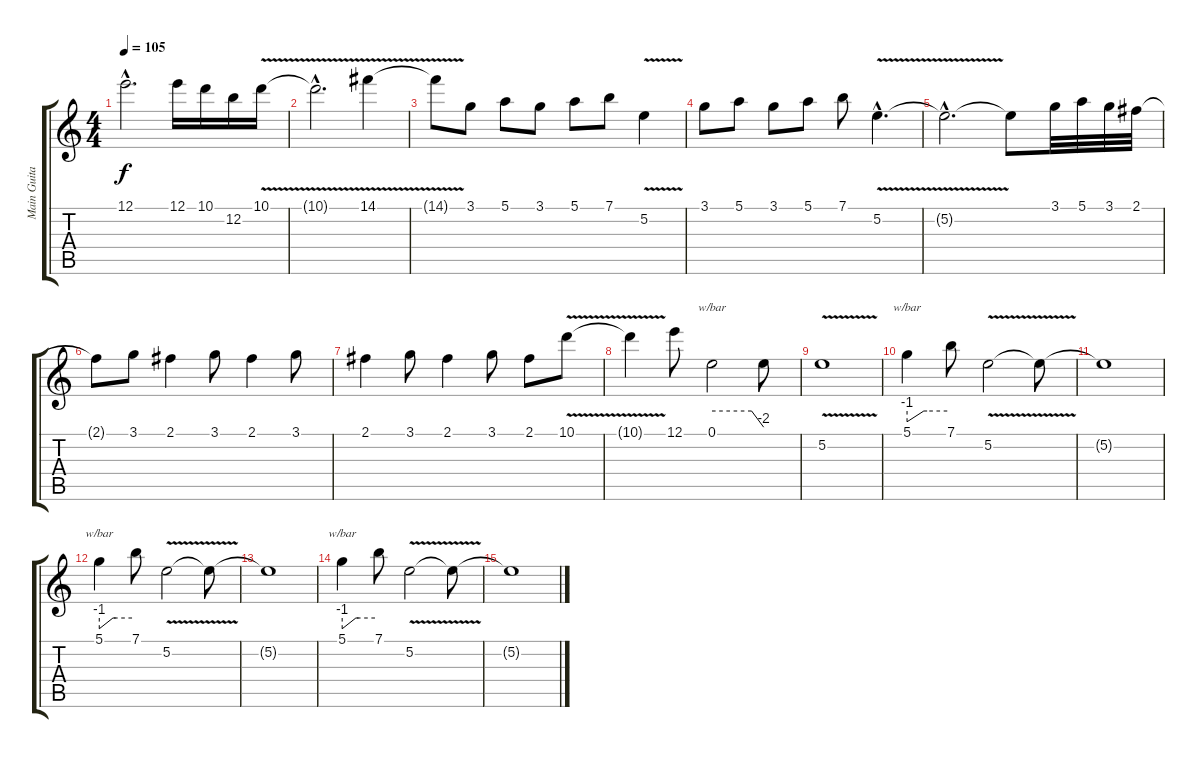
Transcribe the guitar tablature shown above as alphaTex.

\track ("Main Guitar" "Main Guita") {instrument overdrivenguitar}
\staff {score tabs}
\tuning (E4 B3 G3 D3 A2 E2) {hide}
\ts (4 4)
\tempo 105
\clef g2
\ks c
12.1{hac t}.2{d dy f} 12.1.16 10.1.16 12.2.16 10.1{v}.16 |
10.1{hac t}.2{d} 14.1{v}.4 |
14.1{t}.8 3.1.8 5.1.8 3.1.8 5.1.8 7.1.8 5.2{v}.4 |
3.1.8 5.1.8 3.1.8 5.1.8 7.1.8 5.2{v hac}.4{d} |
5.2{hac t}.2{d} 5.2{t}.8 3.1.32 5.1.32 3.1.32 2.1.32 |
2.1{t}.8 3.1.8 2.1.4 3.1.8 2.1.4 3.1.8 |
2.1.4 3.1.8 2.1.4 3.1.8 2.1.8 10.1{v}.8 |
10.1{t}.4 12.1.8 0.1.2{tbe (custom default 0 0 46 0 60 -8)} 0.1{t}.8 |
5.2{v}.1 |
5.1.4{tbe (custom default 0 -4 25 0 30 0 60 0)} 7.1.8 5.2{v}.2 5.2{t}.8 |
5.2{t}.1 |
5.1.4{tbe (custom default 0 -4 25 0 30 0 60 0)} 7.1.8 5.2{v}.2 5.2{t}.8 |
5.2{t}.1 |
5.1.4{tbe (custom default 0 -4 25 0 30 0 60 0)} 7.1.8 5.2{v}.2 5.2{t}.8 |
5.2{t}.1
